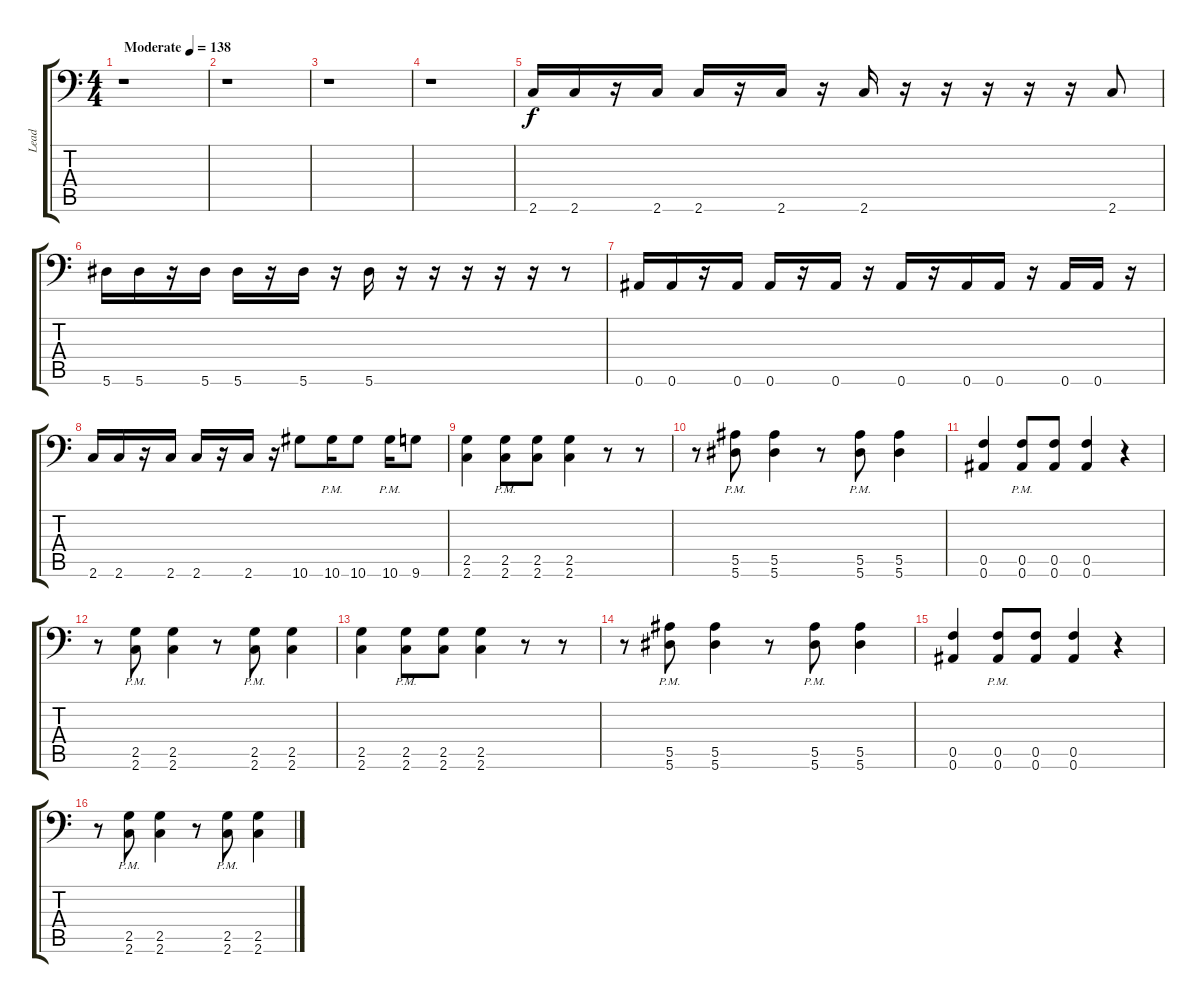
\track ("Lead" "Lead") {instrument distortionguitar}
\staff {score tabs}
\tuning (C4 G3 Eb3 Bb2 F2 Bb1) {hide}
\ts (4 4)
\tempo (138 "Moderate")
\clef f4
\ks c
r.1{dy f instrument distortionguitar} |
r.1 |
r.1 |
r.1 |
2.6.16 2.6.16 r.16 2.6.16 2.6.16 r.16 2.6.16 r.16 2.6.16 r.16 r.16 r.16 r.16 r.16 2.6.8 |
5.6.16 5.6.16 r.16 5.6.16 5.6.16 r.16 5.6.16 r.16 5.6.16 r.16 r.16 r.16 r.16 r.16 r.8 |
0.6.16 0.6.16 r.16 0.6.16 0.6.16 r.16 0.6.16 r.16 0.6.16 r.16 0.6.16 0.6.16 r.16 0.6.16 0.6.16 r.16 |
2.6.16 2.6.16 r.16 2.6.16 2.6.16 r.16 2.6.16 r.16 10.6.8 10.6{pm}.16 10.6.8 10.6{pm}.16 9.6.8 |
(2.5 2.6).4 (2.5{pm} 2.6{pm}).8 (2.5 2.6).8 (2.5 2.6).4 r.8 r.8 |
r.8 (5.5{pm} 5.6{pm}).8 (5.5 5.6).4 r.8 (5.5{pm} 5.6{pm}).8 (5.5 5.6).4 |
(0.5 0.6).4 (0.5{pm} 0.6{pm}).8 (0.5 0.6).8 (0.5 0.6).4 r.4 |
r.8 (2.5{pm} 2.6{pm}).8 (2.5 2.6).4 r.8 (2.5{pm} 2.6{pm}).8 (2.5 2.6).4 |
(2.5 2.6).4 (2.5{pm} 2.6{pm}).8 (2.5 2.6).8 (2.5 2.6).4 r.8 r.8 |
r.8 (5.5{pm} 5.6{pm}).8 (5.5 5.6).4 r.8 (5.5{pm} 5.6{pm}).8 (5.5 5.6).4 |
(0.5 0.6).4 (0.5{pm} 0.6{pm}).8 (0.5 0.6).8 (0.5 0.6).4 r.4 |
r.8 (2.5{pm} 2.6{pm}).8 (2.5 2.6).4 r.8 (2.5{pm} 2.6{pm}).8 (2.5 2.6).4
